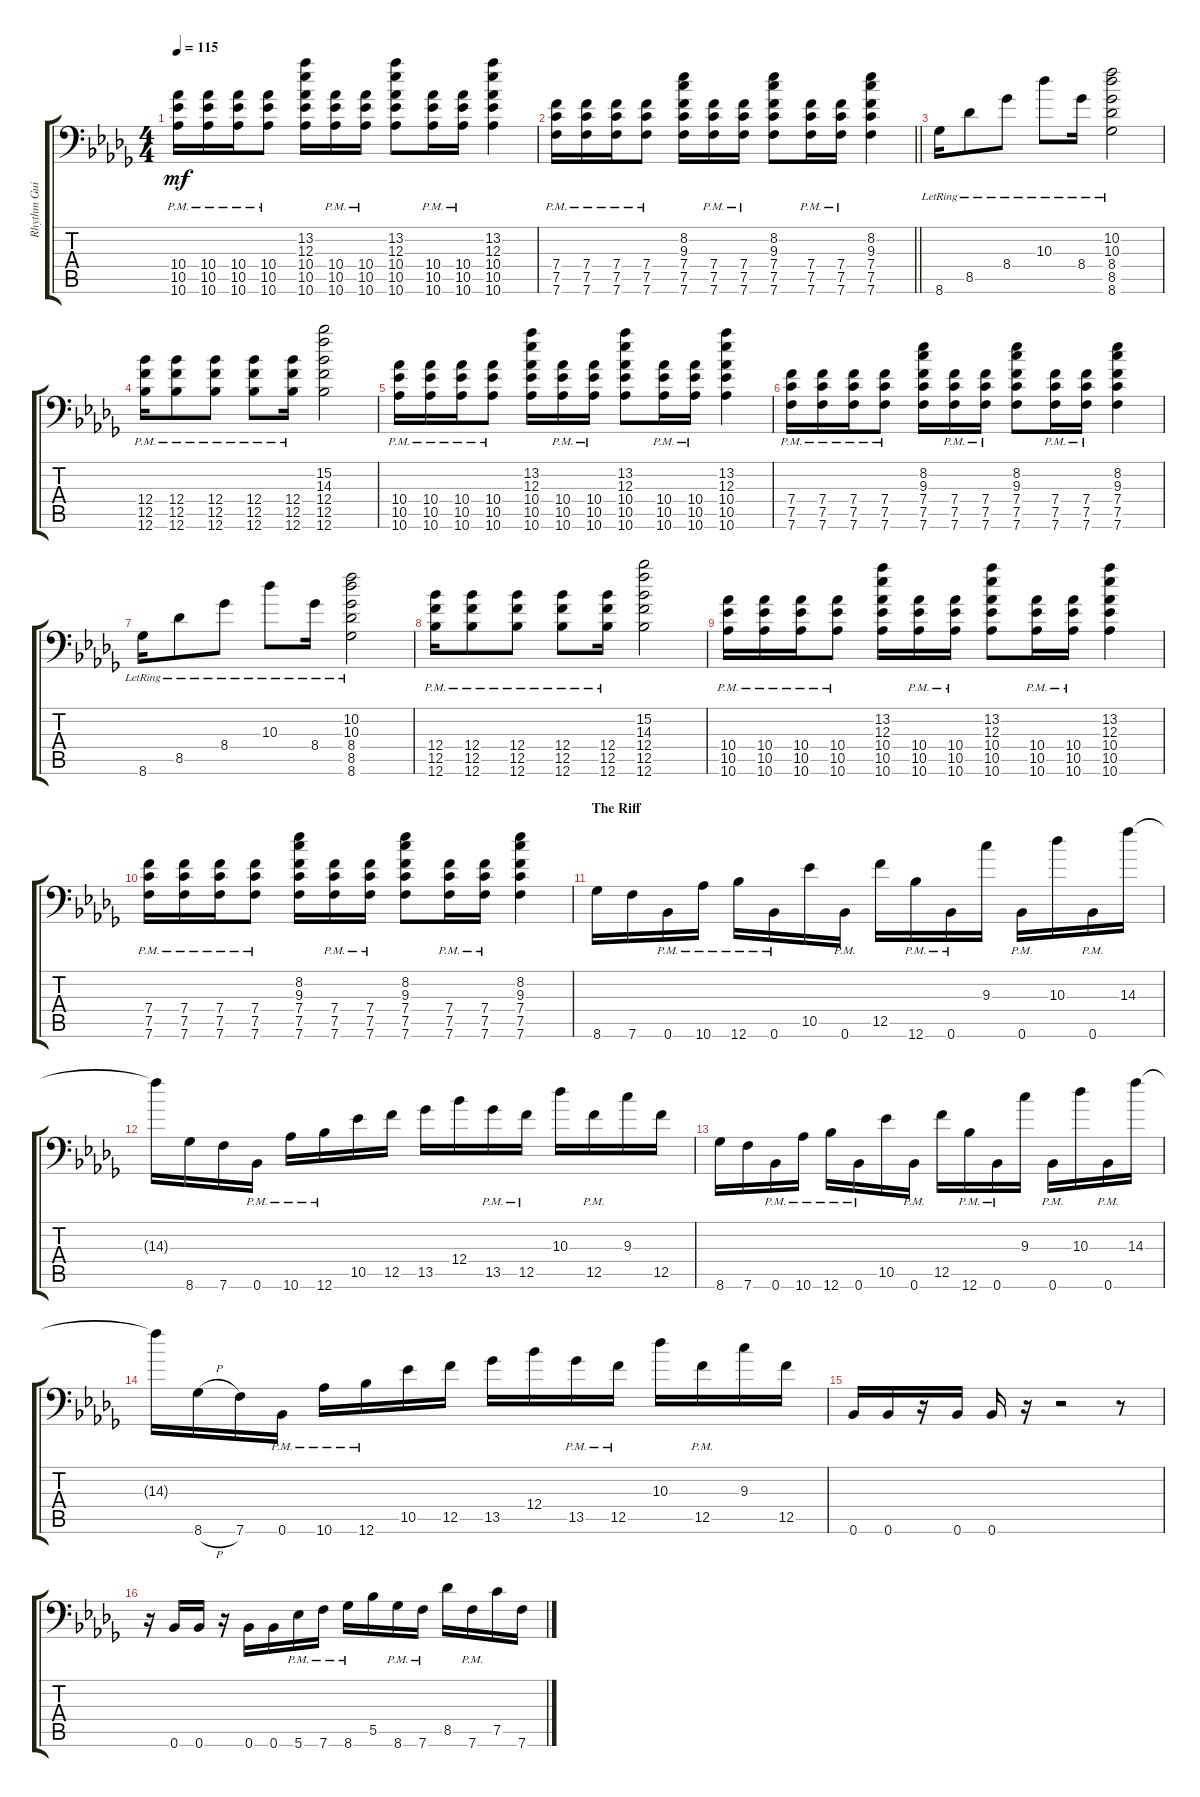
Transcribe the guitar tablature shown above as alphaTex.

\track ("Rhythm Guitar" "Rhythm Gui") {instrument overdrivenguitar}
\staff {score tabs}
\tuning (C4 G3 Eb3 Bb2 F2 Bb1) {hide}
\ts (4 4)
\tempo 115
\clef f4
\ks bbminor
(10.4{pm} 10.5{pm} 10.6{pm}).16{dy mf} (10.4{pm} 10.5{pm} 10.6{pm}).16 (10.4{pm} 10.5{pm} 10.6{pm}).16 (10.4{pm} 10.5{pm} 10.6{pm}).8 (13.2 12.3 10.4 10.5 10.6).16 (10.4{pm} 10.5{pm} 10.6{pm}).16 (10.4{pm} 10.5{pm} 10.6{pm}).16 (13.2 12.3 10.4 10.5 10.6).8 (10.4{pm} 10.5{pm} 10.6{pm}).16 (10.4{pm} 10.5{pm} 10.6{pm}).16 (13.2 12.3 10.4 10.5 10.6).4 |
\barLineRight lightlight
(7.4{pm} 7.5{pm} 7.6{pm}).16 (7.4{pm} 7.5{pm} 7.6{pm}).16 (7.4{pm} 7.5{pm} 7.6{pm}).16 (7.4{pm} 7.5{pm} 7.6{pm}).8 (8.2 9.3 7.4 7.5 7.6).16 (7.4{pm} 7.5{pm} 7.6{pm}).16 (7.4{pm} 7.5{pm} 7.6{pm}).16 (8.2 9.3 7.4 7.5 7.6).8 (7.4{pm} 7.5{pm} 7.6{pm}).16 (7.4{pm} 7.5{pm} 7.6{pm}).16 (8.2 9.3 7.4 7.5 7.6).4 |
8.6{lr}.16 8.5{lr}.8 8.4{lr}.8 10.3{lr}.8 8.4{lr}.16 (10.2{lr} 10.3{lr} 8.4{lr} 8.5{lr} 8.6{lr}).2 |
(12.4{pm} 12.5{pm} 12.6{pm}).16 (12.4{pm} 12.5{pm} 12.6{pm}).8 (12.4{pm} 12.5{pm} 12.6{pm}).8 (12.4{pm} 12.5{pm} 12.6{pm}).8 (12.4{pm} 12.5{pm} 12.6{pm}).16 (15.2 14.3 12.4 12.5 12.6).2 |
(10.4{pm} 10.5{pm} 10.6{pm}).16 (10.4{pm} 10.5{pm} 10.6{pm}).16 (10.4{pm} 10.5{pm} 10.6{pm}).16 (10.4{pm} 10.5{pm} 10.6{pm}).8 (13.2 12.3 10.4 10.5 10.6).16 (10.4{pm} 10.5{pm} 10.6{pm}).16 (10.4{pm} 10.5{pm} 10.6{pm}).16 (13.2 12.3 10.4 10.5 10.6).8 (10.4{pm} 10.5{pm} 10.6{pm}).16 (10.4{pm} 10.5{pm} 10.6{pm}).16 (13.2 12.3 10.4 10.5 10.6).4 |
(7.4{pm} 7.5{pm} 7.6{pm}).16 (7.4{pm} 7.5{pm} 7.6{pm}).16 (7.4{pm} 7.5{pm} 7.6{pm}).16 (7.4{pm} 7.5{pm} 7.6{pm}).8 (8.2 9.3 7.4 7.5 7.6).16 (7.4{pm} 7.5{pm} 7.6{pm}).16 (7.4{pm} 7.5{pm} 7.6{pm}).16 (8.2 9.3 7.4 7.5 7.6).8 (7.4{pm} 7.5{pm} 7.6{pm}).16 (7.4{pm} 7.5{pm} 7.6{pm}).16 (8.2 9.3 7.4 7.5 7.6).4 |
8.6{lr}.16 8.5{lr}.8 8.4{lr}.8 10.3{lr}.8 8.4{lr}.16 (10.2{lr} 10.3{lr} 8.4{lr} 8.5{lr} 8.6{lr}).2 |
(12.4{pm} 12.5{pm} 12.6{pm}).16 (12.4{pm} 12.5{pm} 12.6{pm}).8 (12.4{pm} 12.5{pm} 12.6{pm}).8 (12.4{pm} 12.5{pm} 12.6{pm}).8 (12.4{pm} 12.5{pm} 12.6{pm}).16 (15.2 14.3 12.4 12.5 12.6).2 |
(10.4{pm} 10.5{pm} 10.6{pm}).16 (10.4{pm} 10.5{pm} 10.6{pm}).16 (10.4{pm} 10.5{pm} 10.6{pm}).16 (10.4{pm} 10.5{pm} 10.6{pm}).8 (13.2 12.3 10.4 10.5 10.6).16 (10.4{pm} 10.5{pm} 10.6{pm}).16 (10.4{pm} 10.5{pm} 10.6{pm}).16 (13.2 12.3 10.4 10.5 10.6).8 (10.4{pm} 10.5{pm} 10.6{pm}).16 (10.4{pm} 10.5{pm} 10.6{pm}).16 (13.2 12.3 10.4 10.5 10.6).4 |
(7.4{pm} 7.5{pm} 7.6{pm}).16 (7.4{pm} 7.5{pm} 7.6{pm}).16 (7.4{pm} 7.5{pm} 7.6{pm}).16 (7.4{pm} 7.5{pm} 7.6{pm}).8 (8.2 9.3 7.4 7.5 7.6).16 (7.4{pm} 7.5{pm} 7.6{pm}).16 (7.4{pm} 7.5{pm} 7.6{pm}).16 (8.2 9.3 7.4 7.5 7.6).8 (7.4{pm} 7.5{pm} 7.6{pm}).16 (7.4{pm} 7.5{pm} 7.6{pm}).16 (8.2 9.3 7.4 7.5 7.6).4 |
\section ("" "The Riff")
8.6.16 7.6.16 0.6{pm}.16 10.6{pm}.16 12.6{pm}.16 0.6{pm}.16 10.5.16 0.6{pm}.16 12.5.16 12.6{pm}.16 0.6{pm}.16 9.3.16 0.6{pm}.16 10.3.16 0.6{pm}.16 14.3.16 |
14.3{t}.16 8.6.16 7.6.16 0.6{pm}.16 10.6{pm}.16 12.6{pm}.16 10.5.16 12.5.16 13.5.16 12.4.16 13.5{pm}.16 12.5{pm}.16 10.3.16 12.5{pm}.16 9.3.16 12.5.16 |
8.6.16 7.6.16 0.6{pm}.16 10.6{pm}.16 12.6{pm}.16 0.6{pm}.16 10.5.16 0.6{pm}.16 12.5.16 12.6{pm}.16 0.6{pm}.16 9.3.16 0.6{pm}.16 10.3.16 0.6{pm}.16 14.3.16 |
14.3{t}.16 8.6{h}.16 7.6.16 0.6{pm}.16 10.6{pm}.16 12.6{pm}.16 10.5.16 12.5.16 13.5.16 12.4.16 13.5{pm}.16 12.5{pm}.16 10.3.16 12.5{pm}.16 9.3.16 12.5.16 |
0.6.16 0.6.16 r.16 0.6.16 0.6.16 r.16 r.2 r.8 |
r.16 0.6.16 0.6.16 r.16 0.6.16 0.6.16 5.6{pm}.16 7.6{pm}.16 8.6{pm}.16 5.5.16 8.6{pm}.16 7.6{pm}.16 8.5.16 7.6{pm}.16 7.5.16 7.6.16
